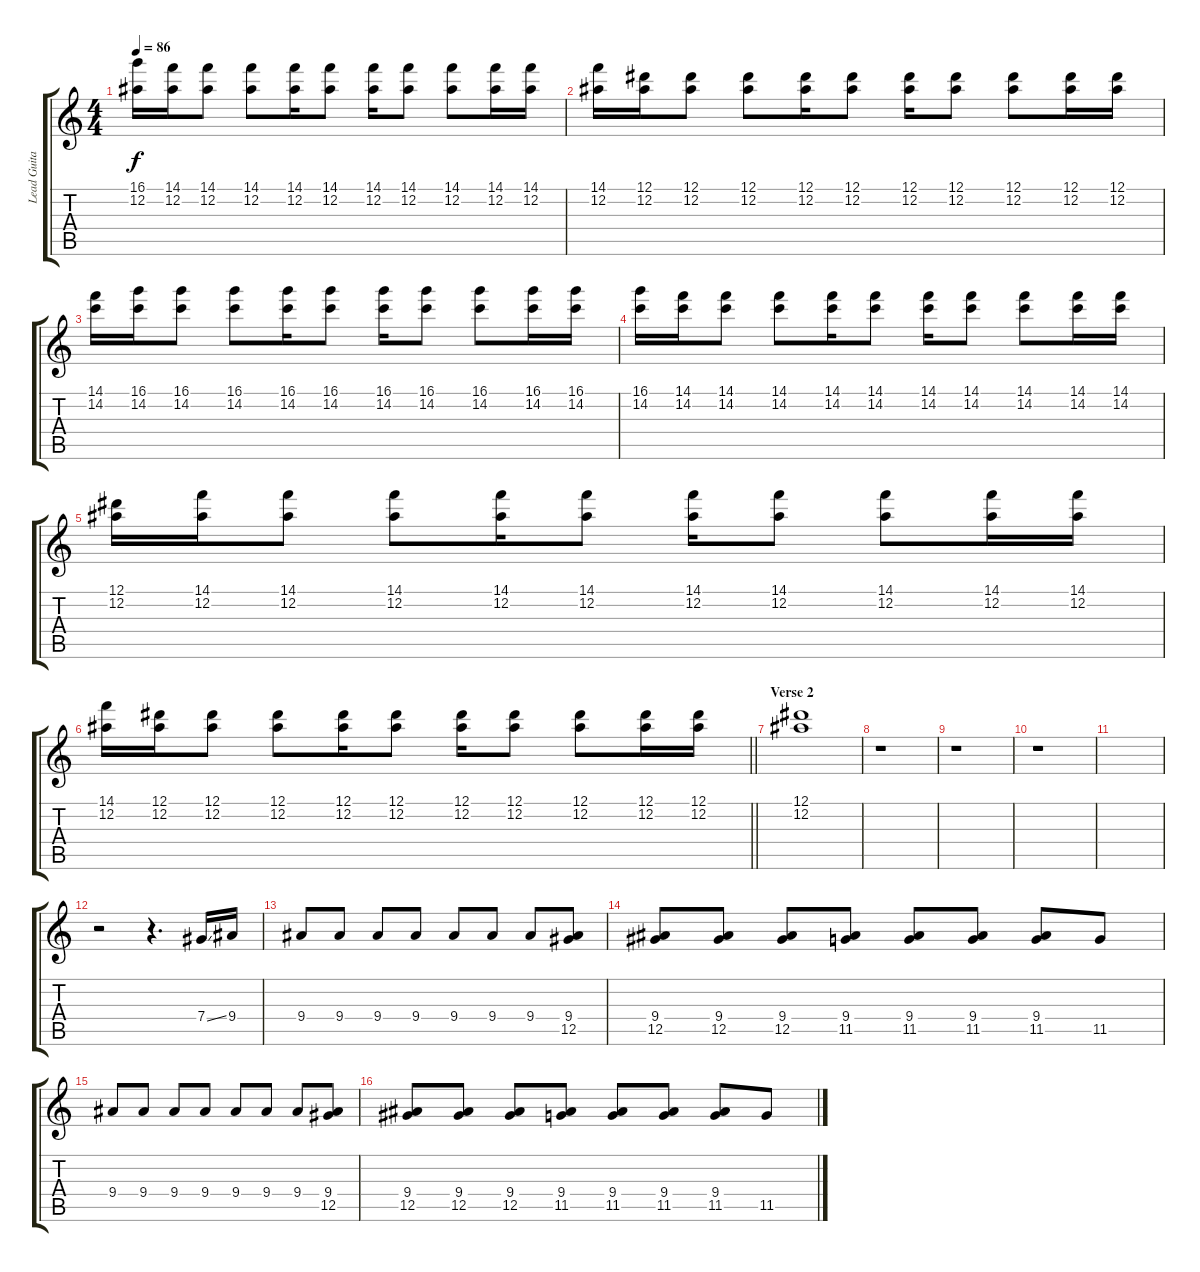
\track ("Lead Guitar" "Lead Guita") {instrument distortionguitar}
\staff {score tabs}
\tuning (Eb4 Bb3 Gb3 Db3 Ab2 Eb2) {hide}
\ts (4 4)
\tempo 86
\clef g2
\ks c
(16.1 12.2).16{dy f} (14.1 12.2).16 (14.1 12.2).8 (14.1 12.2).8 (14.1 12.2).16 (14.1 12.2).8 (14.1 12.2).16 (14.1 12.2).8 (14.1 12.2).8 (14.1 12.2).16 (14.1 12.2).16 |
(14.1 12.2).16 (12.1 12.2).16 (12.1 12.2).8 (12.1 12.2).8 (12.1 12.2).16 (12.1 12.2).8 (12.1 12.2).16 (12.1 12.2).8 (12.1 12.2).8 (12.1 12.2).16 (12.1 12.2).16 |
(14.1 14.2).16 (16.1 14.2).16 (16.1 14.2).8 (16.1 14.2).8 (16.1 14.2).16 (16.1 14.2).8 (16.1 14.2).16 (16.1 14.2).8 (16.1 14.2).8 (16.1 14.2).16 (16.1 14.2).16 |
(16.1 14.2).16 (14.1 14.2).16 (14.1 14.2).8 (14.1 14.2).8 (14.1 14.2).16 (14.1 14.2).8 (14.1 14.2).16 (14.1 14.2).8 (14.1 14.2).8 (14.1 14.2).16 (14.1 14.2).16 |
(12.1 12.2).16 (14.1 12.2).16 (14.1 12.2).8 (14.1 12.2).8 (14.1 12.2).16 (14.1 12.2).8 (14.1 12.2).16 (14.1 12.2).8 (14.1 12.2).8 (14.1 12.2).16 (14.1 12.2).16 |
\barLineRight lightlight
(14.1 12.2).16 (12.1 12.2).16 (12.1 12.2).8 (12.1 12.2).8 (12.1 12.2).16 (12.1 12.2).8 (12.1 12.2).16 (12.1 12.2).8 (12.1 12.2).8 (12.1 12.2).16 (12.1 12.2).16 |
\section ("" "Verse 2")
(12.1 12.2).1{volume 0} |
r.1 |
r.1 |
r.1 |
|
r.2{volume 10} r.4{d} 7.4{ss}.16 9.4.16 |
9.4.8 9.4.8 9.4.8 9.4.8 9.4.8 9.4.8 9.4.8 (9.4 12.5).8 |
(9.4 12.5).8 (9.4 12.5).8 (9.4 12.5).8 (9.4 11.5).8 (9.4 11.5).8 (9.4 11.5).8 (9.4 11.5).8 11.5.8 |
9.4.8 9.4.8 9.4.8 9.4.8 9.4.8 9.4.8 9.4.8 (9.4 12.5).8 |
(9.4 12.5).8 (9.4 12.5).8 (9.4 12.5).8 (9.4 11.5).8 (9.4 11.5).8 (9.4 11.5).8 (9.4 11.5).8 11.5.8
